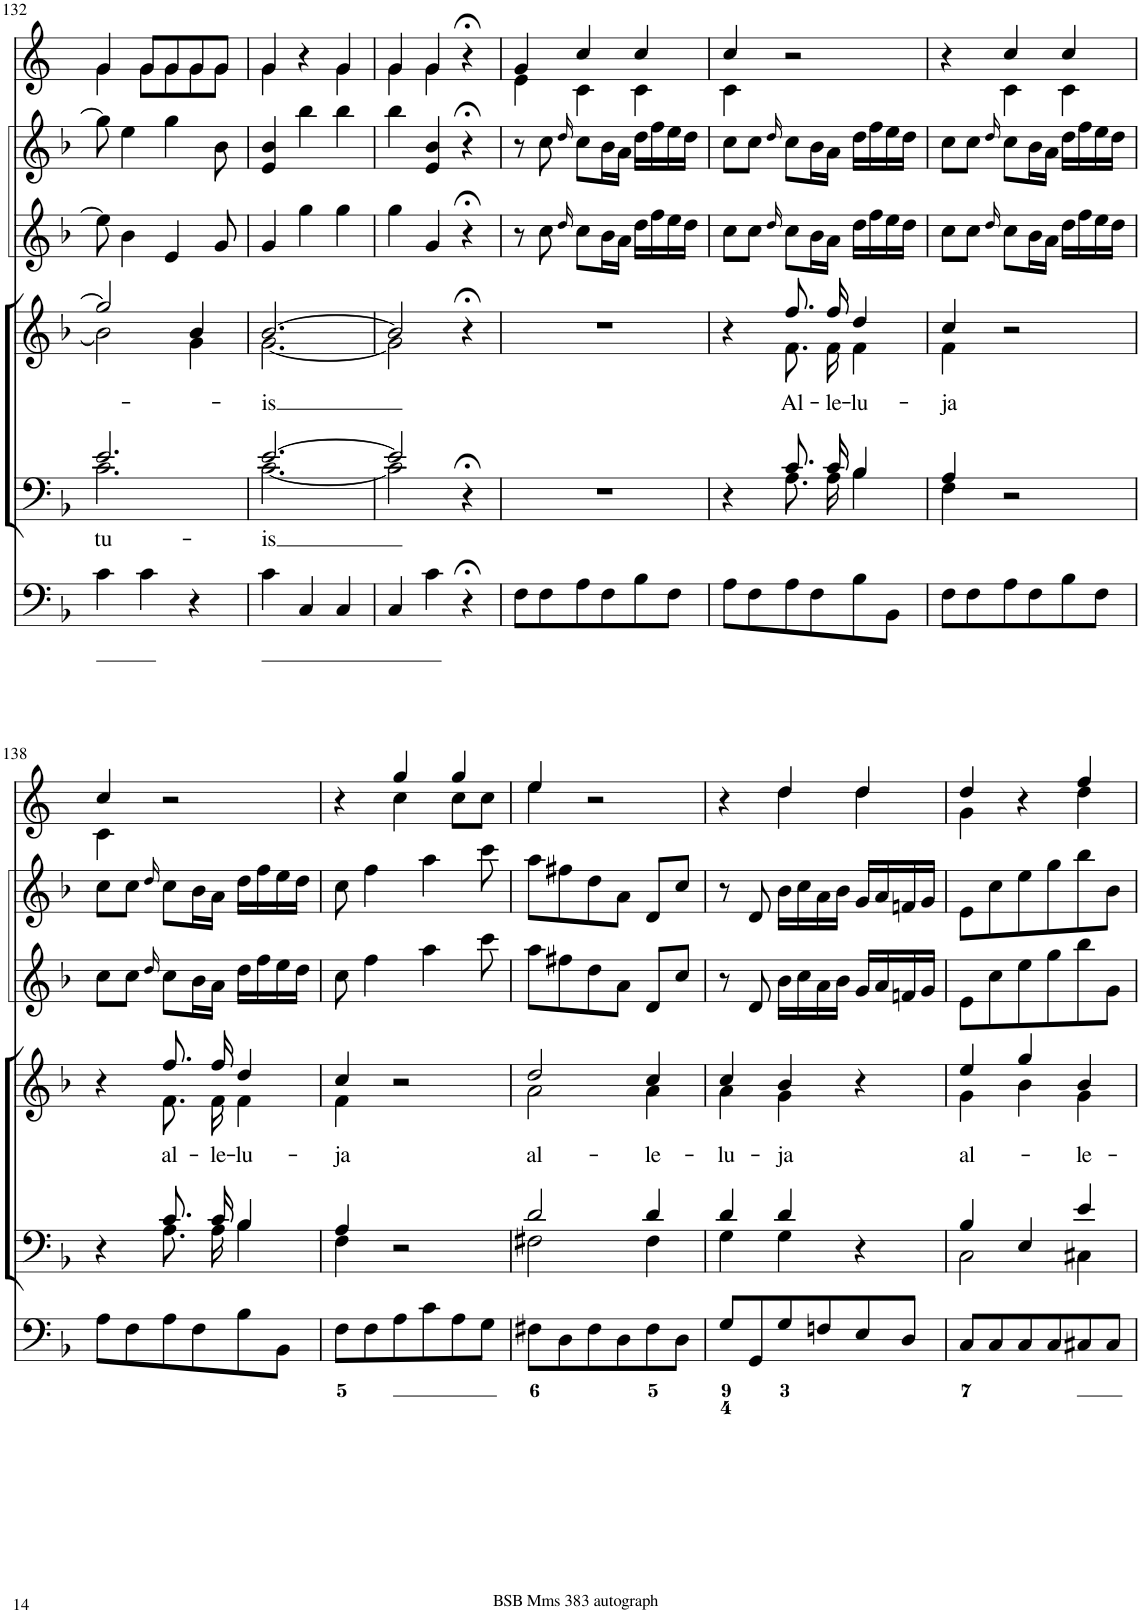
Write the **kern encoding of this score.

**kern	**kern	**text	**kern	**text	**kern	**kern	**kern
*part6	*part5	*part5	*part4	*part4	*part3	*part2	*part1
*staff6	*staff5	*staff5	*staff4	*staff4	*staff3	*staff2	*staff1
*I"Organ	*I"Voice	*	*I"Voice	*	*I"Violin	*I"Violini	*I"Corni in F
*	*	*	*	*	*I'Vln	*I'Vln	*
!!LO:PB:g=z
*clefF4	*clefF4	*	*clefG2	*	*clefG2	*clefG2	*clefG2
*	*	*	*	*	*	*	*Trd4c7
*k[b-]	*k[b-]	*	*k[b-]	*	*k[b-]	*k[b-]	*k[]
*M3/4	*M3/4	*	*M3/4	*	*M3/4	*M3/4	*M3/4
=132	=132	=132	=132	=132	=132	=132	=132
!	!	!LO:LY:b	!	!	!	!	!
*	*^	*	*^	*	*	*	*^
4c\	2.e/	2.c\	tu-	2gg/]	2b-\]	.	8ee\]	8gg\]	4g/	4g\
.	.	.	.	.	.	.	4b-\	4ee\	.	.
4c\	.	.	.	.	.	.	.	.	8g/L	8g\L
.	.	.	.	.	.	.	4e/	4gg\	8g/	8g\
4r	.	.	.	4b-/	4g\	.	.	.	8g/	8g\
.	.	.	.	.	.	.	8g/	8b-\	8g/J	8g\J
=133	=133	=133	=133	=133	=133	=133	=133	=133	=133	=133
!	!	!	!LO:LY:b	!	!	!LO:LY:b	!	!	!	!
4c\	[2.e/	[2.c\	-is	[2.b-/	[2.g\	-is	4g/	4e/ 4b-/	4g/	4g\
4C/	.	.	.	.	.	.	4gg\	4bb-\	4r	4ryy
4C/	.	.	.	.	.	.	4gg\	4bb-\	4g/	4g\
=134	=134	=134	=134	=134	=134	=134	=134	=134	=134	=134
4C/	2e/]	2c\]	.	2b-/]	2g\]	.	4gg\	4bb-\	4g/	4g\
4c\	.	.	.	.	.	.	4g/	4e/ 4b-/	4g/	4g\
4r;<	4r;<	4ryy	.	4r;<	4ryy	.	4r;<	4r;<	4r;<	4ryy
*	*v	*v	*	*	*	*	*	*	*	*
*	*	*	*v	*v	*	*	*	*	*
=135	=135	=135	=135	=135	=135	=135	=135	=135
8F\L	2.r	.	2.r	.	8r	8r	4g/	4e\
8F\	.	.	.	.	8cc\	8cc\	.	.
.	.	.	.	.	16qdd/	16qdd/	.	.
8A\	.	.	.	.	8cc\L	8cc\L	4cc/	4c\
8F\	.	.	.	.	16b-\L	16b-\L	.	.
.	.	.	.	.	16a\JJ	16a\JJ	.	.
8B-\	.	.	.	.	16dd\LL	16dd\LL	4cc/	4c\
.	.	.	.	.	16ff\	16ff\	.	.
8F\J	.	.	.	.	16ee\	16ee\	.	.
.	.	.	.	.	16dd\JJ	16dd\JJ	.	.
=136	=136	=136	=136	=136	=136	=136	=136	=136
*	*^	*	*^	*	*	*	*	*
8A\L	4r	4ryy	.	4r	4ryy	.	8cc\L	8cc\L	4cc/	4c\
8F\	.	.	.	.	.	.	8cc\J	8cc\J	.	.
.	.	.	.	.	.	.	16qdd/	16qdd/	.	.
!	!	!	!	!	!	!LO:LY:b	!	!	!	!
8A\	8.c/L	8.A\L	.	8.ff/L	8.f\L	Al-	8cc\L	8cc\L	2r	2ryy
8F\	.	.	.	.	.	.	16b-\L	16b-\L	.	.
!	!	!	!	!	!	!LO:LY:b	!	!	!	!
.	16c/Jk	16A\Jk	.	16ff/Jk	16f\Jk	-le-	16a\JJ	16a\JJ	.	.
!	!	!	!	!	!	!LO:LY:b	!	!	!	!
8B-\	4B-/	4B-\	.	4dd/	4f\	-lu-	16dd\LL	16dd\LL	.	.
.	.	.	.	.	.	.	16ff\	16ff\	.	.
8BB-\J	.	.	.	.	.	.	16ee\	16ee\	.	.
.	.	.	.	.	.	.	16dd\JJ	16dd\JJ	.	.
=137	=137	=137	=137	=137	=137	=137	=137	=137	=137	=137
!	!	!	!	!	!	!LO:LY:b	!	!	!	!
8F\L	4A/	4F\	.	4cc/	4f\	-ja	8cc\L	8cc\L	4r	4ryy
8F\	.	.	.	.	.	.	8cc\J	8cc\J	.	.
.	.	.	.	.	.	.	16qdd/	16qdd/	.	.
8A\	2r	2ryy	.	2r	2ryy	.	8cc\L	8cc\L	4cc/	4c\
8F\	.	.	.	.	.	.	16b-\L	16b-\L	.	.
.	.	.	.	.	.	.	16a\JJ	16a\JJ	.	.
8B-\	.	.	.	.	.	.	16dd\LL	16dd\LL	4cc/	4c\
.	.	.	.	.	.	.	16ff\	16ff\	.	.
8F\J	.	.	.	.	.	.	16ee\	16ee\	.	.
.	.	.	.	.	.	.	16dd\JJ	16dd\JJ	.	.
!!LO:LB:g=z	!!
=138	=138	=138	=138	=138	=138	=138	=138	=138	=138	=138
8A\L	4r	4ryy	.	4r	4ryy	.	8cc\L	8cc\L	4cc/	4c\
8F\	.	.	.	.	.	.	8cc\J	8cc\J	.	.
.	.	.	.	.	.	.	16qdd/	16qdd/	.	.
!	!	!	!	!	!	!LO:LY:b	!	!	!	!
8A\	8.c/L	8.A\L	.	8.ff/L	8.f\L	al-	8cc\L	8cc\L	2r	2ryy
8F\	.	.	.	.	.	.	16b-\L	16b-\L	.	.
!	!	!	!	!	!	!LO:LY:b	!	!	!	!
.	16c/Jk	16A\Jk	.	16ff/Jk	16f\Jk	-le-	16a\JJ	16a\JJ	.	.
!	!	!	!	!	!	!LO:LY:b	!	!	!	!
8B-\	4B-/	4B-\	.	4dd/	4f\	-lu-	16dd\LL	16dd\LL	.	.
.	.	.	.	.	.	.	16ff\	16ff\	.	.
8BB-\J	.	.	.	.	.	.	16ee\	16ee\	.	.
.	.	.	.	.	.	.	16dd\JJ	16dd\JJ	.	.
=139	=139	=139	=139	=139	=139	=139	=139	=139	=139	=139
!	!	!	!	!	!	!LO:LY:b	!	!	!	!
8F\L	4A/	4F\	.	4cc/	4f\	-ja	8cc\	8cc\	4r	4ryy
8F\	.	.	.	.	.	.	4ff\	4ff\	.	.
8A\	2r	2ryy	.	2r	2ryy	.	.	.	4gg/	4cc\
8c\	.	.	.	.	.	.	4aa\	4aa\	.	.
8A\	.	.	.	.	.	.	.	.	4gg/	8cc\L
8G\J	.	.	.	.	.	.	8ccc\	8ccc\	.	8cc\J
=140	=140	=140	=140	=140	=140	=140	=140	=140	=140	=140
!	!	!	!	!	!	!LO:LY:b	!	!	!	!
8F#X\L	2d/	2F#X\	.	2dd/	2a\	al-	8aa\L	8aa\L	4ee/	4ee\
8D\	.	.	.	.	.	.	8ff#X\	8ff#X\	.	.
8F#\	.	.	.	.	.	.	8dd\	8dd\	2r	2ryy
8D\	.	.	.	.	.	.	8a\J	8a\J	.	.
!	!	!	!	!	!	!LO:LY:b	!	!	!	!
8F#\	4d/	4F#\	.	4cc/	4a\	-le-	8d/L	8d/L	.	.
8D\J	.	.	.	.	.	.	8cc/J	8cc/J	.	.
=141	=141	=141	=141	=141	=141	=141	=141	=141	=141	=141
!	!	!	!	!	!	!LO:LY:b	!	!	!	!
8G/L	4d/	4G\	.	4cc/	4a\	-lu-	8r	8r	4r	4ryy
8GG/	.	.	.	.	.	.	8d/	8d/	.	.
!	!	!	!	!	!	!LO:LY:b	!	!	!	!
8G/	4d/	4G\	.	4b-/	4g\	-ja	16b-\LL	16b-\LL	4dd/	4dd\
.	.	.	.	.	.	.	16cc\	16cc\	.	.
8Fn/	.	.	.	.	.	.	16a\	16a\	.	.
.	.	.	.	.	.	.	16b-\JJ	16b-\JJ	.	.
8E/	4r	4ryy	.	4r	4ryy	.	16g/LL	16g/LL	4dd/	4dd\
.	.	.	.	.	.	.	16a/	16a/	.	.
8D/J	.	.	.	.	.	.	16fn/	16fn/	.	.
.	.	.	.	.	.	.	16g/JJ	16g/JJ	.	.
=142	=142	=142	=142	=142	=142	=142	=142	=142	=142	=142
!	!	!	!	!	!	!LO:LY:b	!	!	!	!
8C/L	4B-/	2C\	.	4ee/	4g\	al-	8e\L	8e\L	4dd/	4g\
8C/	.	.	.	.	.	.	8cc\	8cc\	.	.
8C/	4E/	.	.	4gg/	4b-\	.	8ee\	8ee\	4r	4ryy
8C/	.	.	.	.	.	.	8gg\	8gg\	.	.
!	!	!	!	!	!	!LO:LY:b	!	!	!	!
8C#X/	4e/	4C#X\	.	4b-/	4g\	-le-	8bb-\	8bb-\	4ff/	4dd\
8C#/J	.	.	.	.	.	.	8g\J	8b-\J	.	.
*	*v	*v	*	*	*	*	*	*	*v	*v
*	*	*	*v	*v	*	*	*	*
=	=	=	=	=	=	=	=
*-	*-	*-	*-	*-	*-	*-	*-
